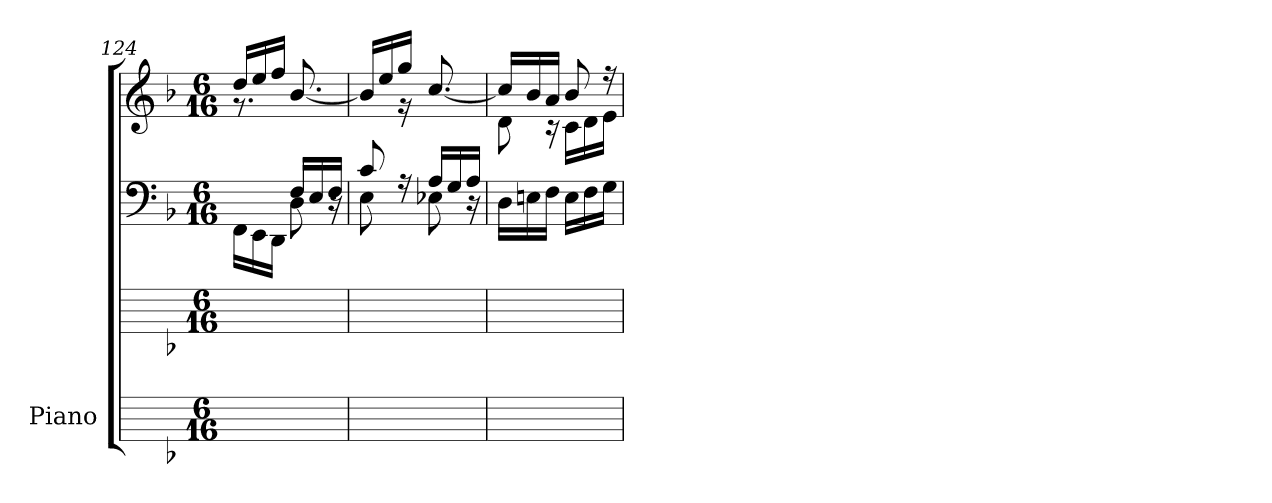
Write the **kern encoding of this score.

**kern	**kern	**kern	**kern
*part1	*part1	*part1	*part1
*staff4	*staff3	*staff2	*staff1
*I"Piano	*	*	*
*I'Pno	*	*	*
*	*	*clefF4	*clefG2
*k[b-]	*k[b-]	*k[b-]	*k[b-]
*F:	*F:	*F:	*F:
*M6/16	*M6/16	*M6/16	*M6/16
=124	=124	=124	=124
*	*	*^	*^
*	*	*	*^	*	*
4.ryy	4.ryy	8.ryy	16FF\LL	4.ryy	16dd/LL	8.r
.	.	.	16EE\	.	16ee/	.
.	.	.	16DD\JJ	.	16ff/JJ	.
.	.	16F/LL	8D	.	[8.b-/	8.ryy
.	.	16E/	.	.	.	.
.	.	16F/JJ	16r	.	.	.
=125	=125	=125	=125	=125	=125	=125
4.ryy	4.ryy	8c/	8E	4.ryy	16b-/LL]	8ryy
.	.	.	.	.	16ee/	.
.	.	16ryy	16r	.	16gg/JJ	16r
.	.	16A/LL	8E-X	.	[8.cc/	8.ryy
.	.	16G/	.	.	.	.
.	.	16A/JJ	16r	.	.	.
*	*	*v	*v	*v	*	*
!!LO:LB:g=z	!!
=126	=126	=126	=126	=126
4.ryy	4.ryy	16D\LL	16ccLL]	8d\
.	.	16En\	16b-	.
.	.	16F\JJ	16aJJ	16r
.	.	16E\LL	8b-/	16c\LL
.	.	16F\	.	16d\
.	.	16G\JJ	16r	16e\JJ
*	*	*	*v	*v
=	=	=	=
*-	*-	*-	*-
